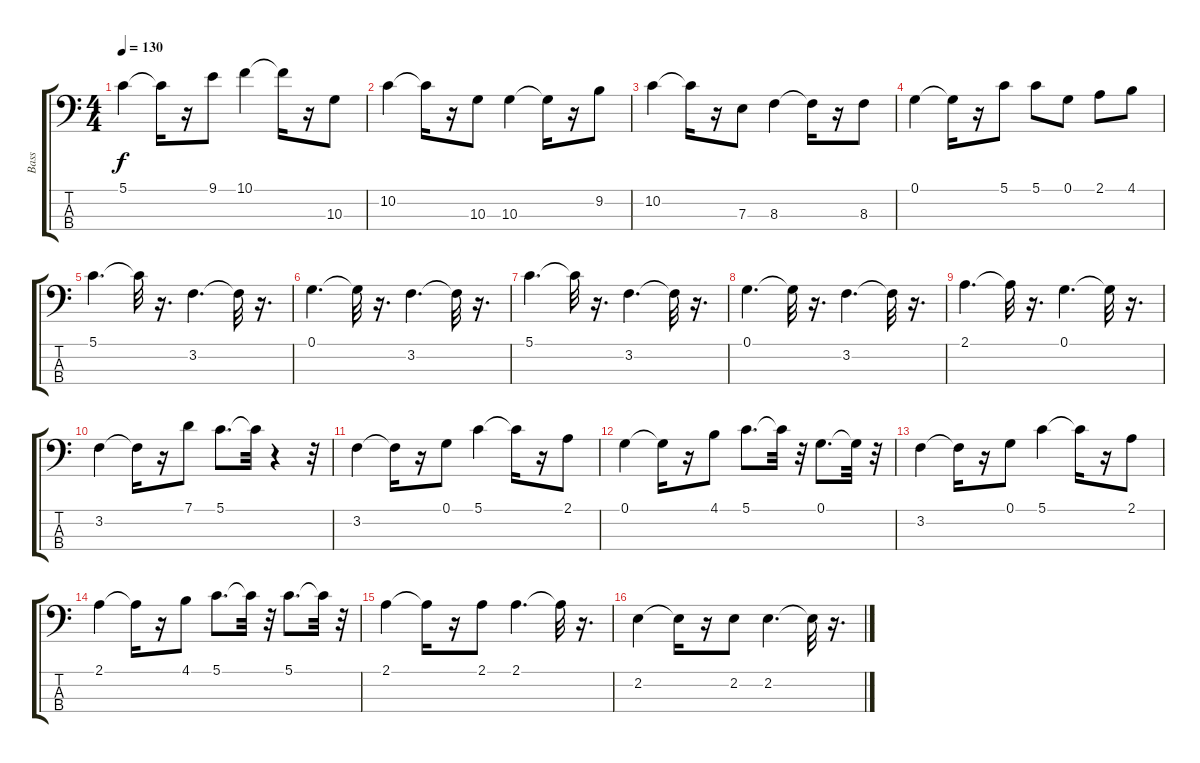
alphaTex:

\track ("Bass" "Bass") {instrument electricbassfinger}
\staff {score tabs}
\tuning (G2 D2 A1 E1) {hide}
\ts (4 4)
\tempo 130
\clef f4
\ks c
5.1.4{dy f} 5.1{t}.16 r.16 9.1.8 10.1.4 10.1{t}.16 r.16 10.3.8 |
10.2.4 10.2{t}.16 r.16 10.3.8 10.3.4 10.3{t}.16 r.16 9.2.8 |
10.2.4 10.2{t}.16 r.16 7.3.8 8.3.4 8.3{t}.16 r.16 8.3.8 |
0.1.4 0.1{t}.16 r.16 5.1.8 5.1.8 0.1.8 2.1.8 4.1.8 |
5.1.4{d} 5.1{t}.32 r.16{d} 3.2.4{d} 3.2{t}.32 r.16{d} |
0.1.4{d} 0.1{t}.32 r.16{d} 3.2.4{d} 3.2{t}.32 r.16{d} |
5.1.4{d} 5.1{t}.32 r.16{d} 3.2.4{d} 3.2{t}.32 r.16{d} |
0.1.4{d} 0.1{t}.32 r.16{d} 3.2.4{d} 3.2{t}.32 r.16{d} |
2.1.4{d} 2.1{t}.32 r.16{d} 0.1.4{d} 0.1{t}.32 r.16{d} |
3.2.4 3.2{t}.16 r.16 7.1.8 5.1.8{d} 5.1{t}.32 r.4 r.32 |
3.2.4 3.2{t}.16 r.16 0.1.8 5.1.4 5.1{t}.16 r.16 2.1.8 |
0.1.4 0.1{t}.16 r.16 4.1.8 5.1.8{d} 5.1{t}.32 r.32 0.1.8{d} 0.1{t}.32 r.32 |
3.2.4 3.2{t}.16 r.16 0.1.8 5.1.4 5.1{t}.16 r.16 2.1.8 |
2.1.4 2.1{t}.16 r.16 4.1.8 5.1.8{d} 5.1{t}.32 r.32 5.1.8{d} 5.1{t}.32 r.32 |
2.1.4 2.1{t}.16 r.16 2.1.8 2.1.4{d} 2.1{t}.32 r.16{d} |
2.2.4 2.2{t}.16 r.16 2.2.8 2.2.4{d} 2.2{t}.32 r.16{d}
